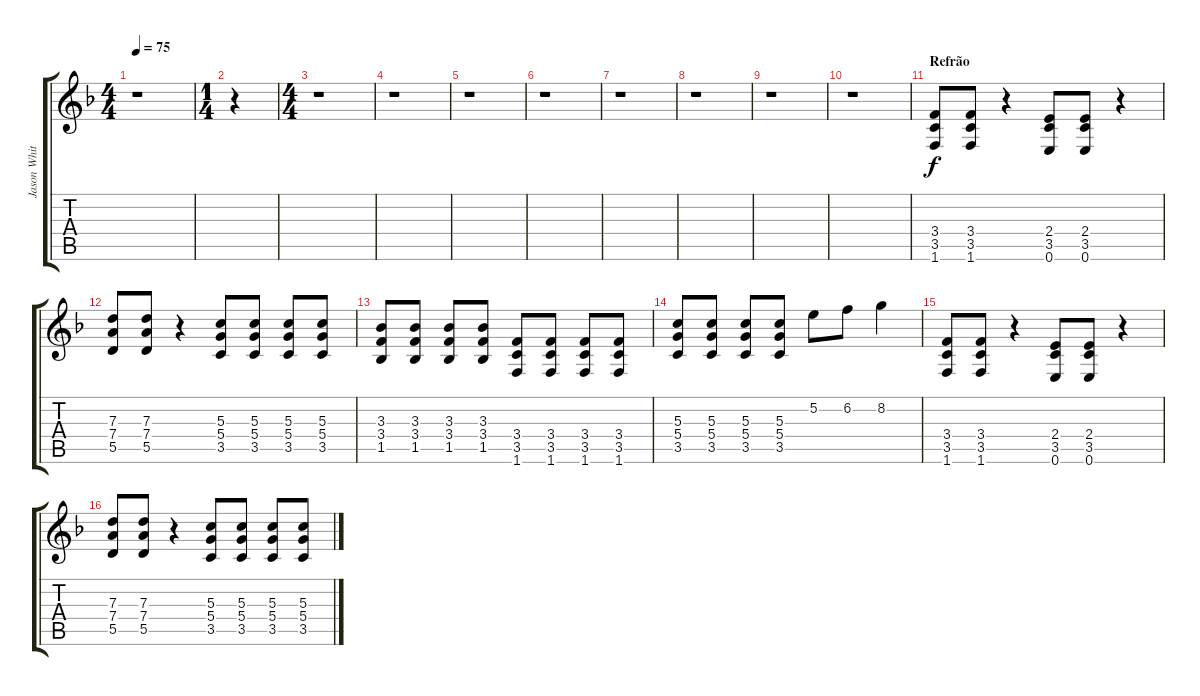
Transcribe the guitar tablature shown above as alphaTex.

\track ("Jason White" "Jason Whit") {instrument distortionguitar}
\staff {score tabs}
\tuning (E4 B3 G3 D3 A2 E2) {hide}
\ts (4 4)
\tempo 75
\clef g2
\ks f
r.1{dy f} |
\ts (1 4)
r.4 |
\ts (4 4)
r.1 |
r.1 |
r.1 |
r.1 |
r.1 |
r.1 |
r.1 |
r.1 |
\section ("" "Refrão")
(3.4 3.5 1.6).8 (3.4 3.5 1.6).8 r.4 (2.4 3.5 0.6).8 (2.4 3.5 0.6).8 r.4 |
(7.3 7.4 5.5).8 (7.3 7.4 5.5).8 r.4 (5.3 5.4 3.5).8 (5.3 5.4 3.5).8 (5.3 5.4 3.5).8 (5.3 5.4 3.5).8 |
(3.3 3.4 1.5).8 (3.3 3.4 1.5).8 (3.3 3.4 1.5).8 (3.3 3.4 1.5).8 (3.4 3.5 1.6).8 (3.4 3.5 1.6).8 (3.4 3.5 1.6).8 (3.4 3.5 1.6).8 |
(5.3 5.4 3.5).8 (5.3 5.4 3.5).8 (5.3 5.4 3.5).8 (5.3 5.4 3.5).8 5.2.8 6.2.8 8.2.4 |
(3.4 3.5 1.6).8 (3.4 3.5 1.6).8 r.4 (2.4 3.5 0.6).8 (2.4 3.5 0.6).8 r.4 |
(7.3 7.4 5.5).8 (7.3 7.4 5.5).8 r.4 (5.3 5.4 3.5).8 (5.3 5.4 3.5).8 (5.3 5.4 3.5).8 (5.3 5.4 3.5).8
